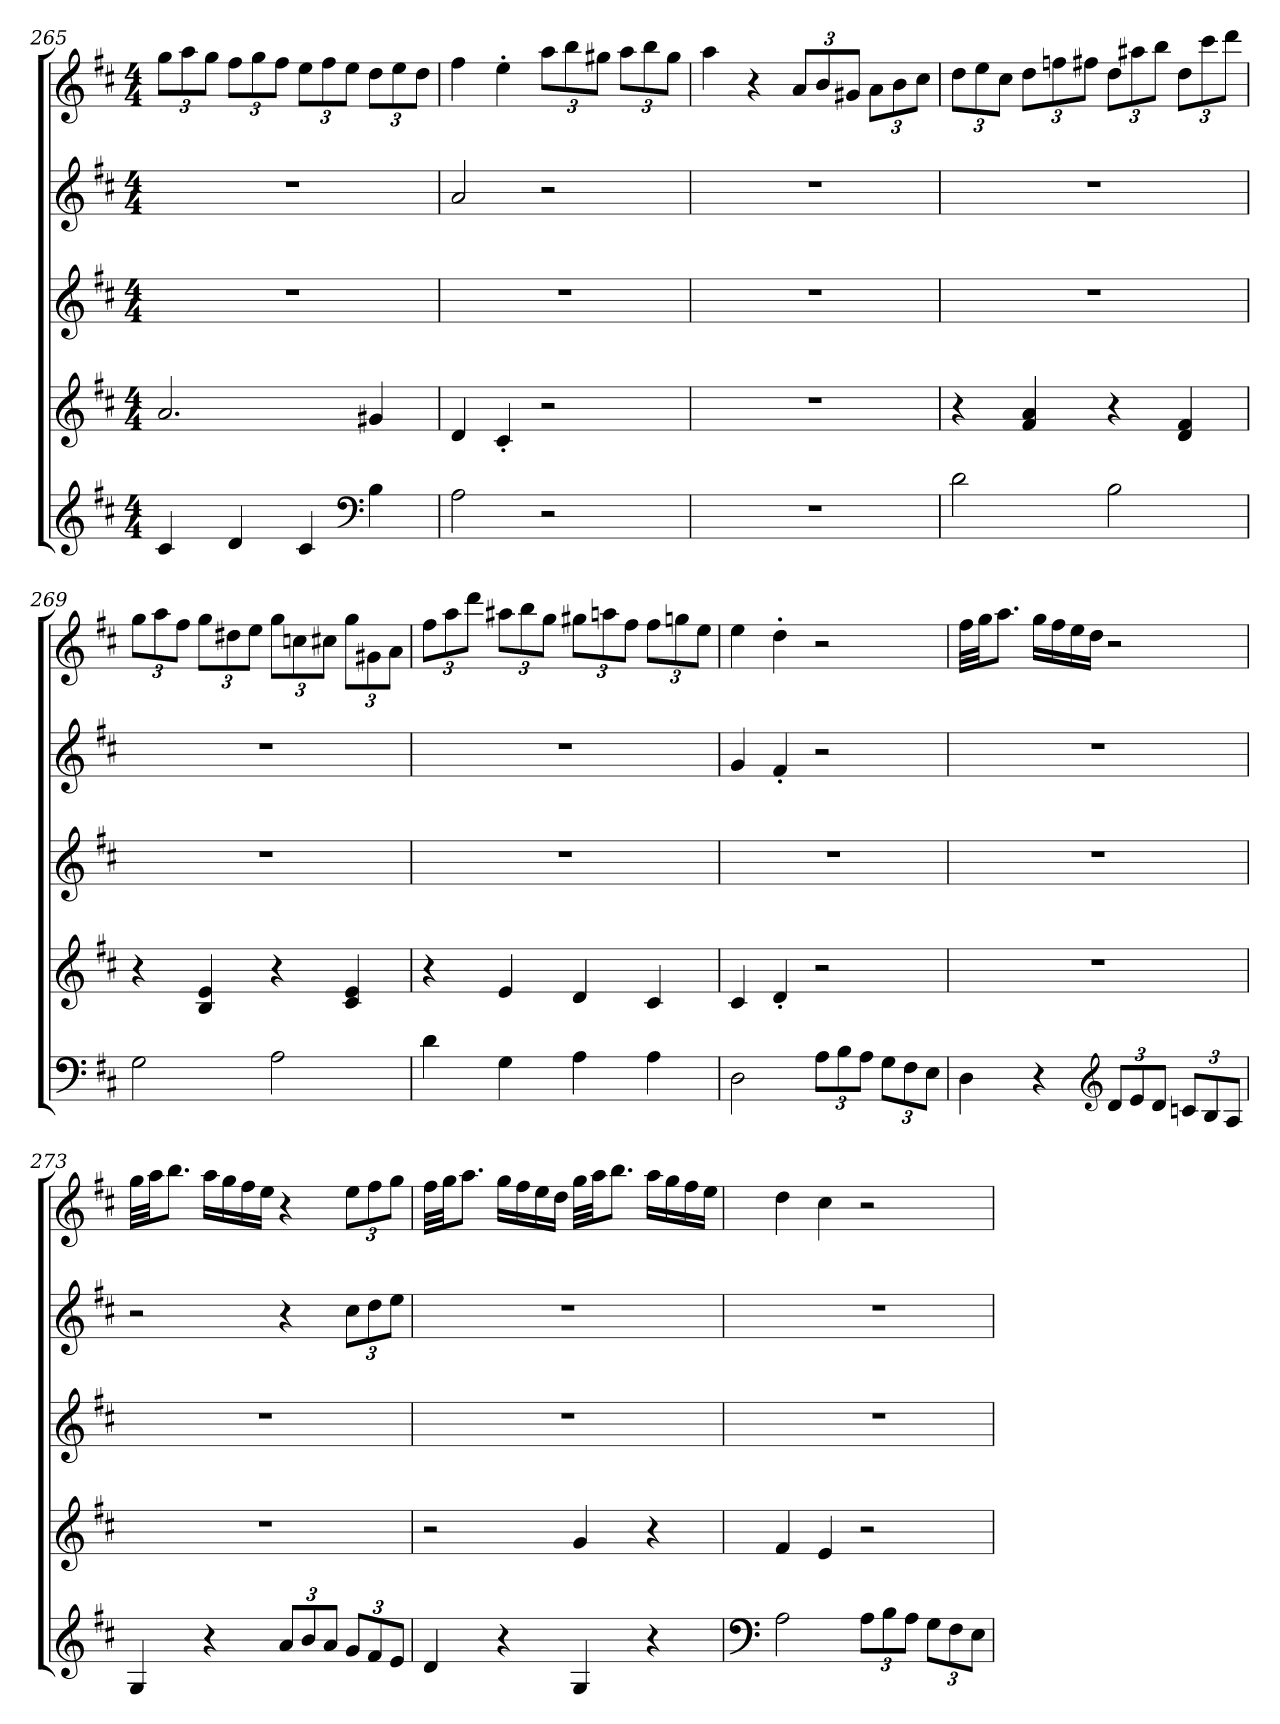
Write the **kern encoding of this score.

**kern	**kern	**kern	**kern	**kern
*part5	*part4	*part3	*part2	*part1
*staff5	*staff4	*staff3	*staff2	*staff1
*clefG2	*clefG2	*clefG2	*clefG2	*clefG2
*k[f#c#]	*k[f#c#]	*k[f#c#]	*k[f#c#]	*k[f#c#]
*M4/4	*M4/4	*M4/4	*M4/4	*M4/4
*MM102	*MM102	*MM102	*MM102	*MM102
*	*	*	*	*Xbrackettup
=265	=265	=265	=265	=265
4c#/	2.a/	1r	1r	12gg\L
.	.	.	.	12aa\
.	.	.	.	12gg\J
4d/	.	.	.	12ff#\L
.	.	.	.	12gg\
.	.	.	.	12ff#\J
4c#/	.	.	.	12ee\L
.	.	.	.	12ff#\
.	.	.	.	12ee\J
*clefF4	*	*	*	*
4B\	4g#X/	.	.	12dd\L
.	.	.	.	12ee\
.	.	.	.	12dd\J
=266	=266	=266	=266	=266
2A\	4d/	1r	2a/	4ff#\
*	*	*	*	*MM94
.	4c#'/	.	.	4ee'\
*	*	*	*	*MM100
2r	2r	.	2r	12aa\L
.	.	.	.	12bb\
.	.	.	.	12gg#X\J
.	.	.	.	12aa\L
.	.	.	.	12bb\
.	.	.	.	12gg#\J
!!LO:PB:g=z
=267	=267	=267	=267	=267
*	*	*	*	*MM94
1r	1r	1r	1r	4aa\
*	*	*	*	*MM92
.	.	.	.	4r
*	*	*	*	*MM102
.	.	.	.	12a/L
.	.	.	.	12b/
.	.	.	.	12g#X/J
.	.	.	.	12a\L
.	.	.	.	12b\
.	.	.	.	12cc#\J
=268	=268	=268	=268	=268
*	*	*	*	*MM102
2d\	4r	1r	1r	12dd\L
.	.	.	.	12ee\
.	.	.	.	12cc#\J
.	4f#/ 4a/	.	.	12dd\L
.	.	.	.	12ffn\
.	.	.	.	12ff#X\J
2B\	4r	.	.	12dd\L
.	.	.	.	12aa#X\
.	.	.	.	12bb\J
.	4d/ 4f#/	.	.	12dd\L
.	.	.	.	12ccc#\
.	.	.	.	12ddd\J
=269	=269	=269	=269	=269
*	*	*	*	*MM102
2G\	4r	1r	1r	12gg\L
.	.	.	.	12aa\
.	.	.	.	12ff#\J
.	4B/ 4e/	.	.	12gg\L
.	.	.	.	12dd#X\
.	.	.	.	12ee\J
2A\	4r	.	.	12gg\L
.	.	.	.	12ccn\
.	.	.	.	12cc#X\J
.	4c#/ 4e/	.	.	12gg\L
.	.	.	.	12g#X\
.	.	.	.	12a\J
!!LO:LB:g=z
=270	=270	=270	=270	=270
*	*	*	*	*MM102
4d\	4r	1r	1r	12ff#\L
.	.	.	.	12aa\
.	.	.	.	12ddd\J
4G\	4e/	.	.	12aa#X\L
.	.	.	.	12bb\
.	.	.	.	12gg\J
4A\	4d/	.	.	12gg#X\L
.	.	.	.	12aan\
.	.	.	.	12ff#\J
4A\	4c#/	.	.	12ff#\L
.	.	.	.	12ggn\
.	.	.	.	12ee\J
=271	=271	=271	=271	=271
*	*	*	*	*MM96
2D\	4c#/	1r	4g/	4ee\
*	*	*	*	*MM56
.	4d'/	.	4f#'/	4dd'\
*Xbrackettup	*	*	*	*
*	*	*	*	*MM107
12A\L	2r	.	2r	2r
12B\	.	.	.	.
12A\J	.	.	.	.
12G\L	.	.	.	.
12F#\	.	.	.	.
12E\J	.	.	.	.
=272	=272	=272	=272	=272
*	*	*	*	*MM107
4D\	1r	1r	1r	32ff#\LLL
.	.	.	.	32gg\JJ
.	.	.	.	8.aa\J
4r	.	.	.	16gg\LL
.	.	.	.	16ff#\
.	.	.	.	16ee\
.	.	.	.	16dd\JJ
*clefG2	*	*	*	*
12d/L	.	.	.	2r
12e/	.	.	.	.
12d/J	.	.	.	.
12cn/L	.	.	.	.
12B/	.	.	.	.
12A/J	.	.	.	.
!!LO:PB:g=z
=273	=273	=273	=273	=273
*	*	*	*	*MM107
4G/	1r	1r	2r	32gg\LLL
.	.	.	.	32aa\JJ
.	.	.	.	8.bb\J
4r	.	.	.	16aa\LL
.	.	.	.	16gg\
.	.	.	.	16ff#\
.	.	.	.	16ee\JJ
12a/L	.	.	4r	4r
12b/	.	.	.	.
12a/J	.	.	.	.
*	*	*	*Xbrackettup	*
12g/L	.	.	12cc#\L	12ee\L
12f#/	.	.	12dd\	12ff#\
12e/J	.	.	12ee\J	12gg\J
=274	=274	=274	=274	=274
*	*	*	*	*MM107
4d/	2r	1r	1r	32ff#\LLL
.	.	.	.	32gg\JJ
.	.	.	.	8.aa\J
4r	.	.	.	16gg\LL
.	.	.	.	16ff#\
.	.	.	.	16ee\
.	.	.	.	16dd\JJ
4G/	4g/	.	.	32gg\LLL
.	.	.	.	32aa\JJ
.	.	.	.	8.bb\J
4r	4r	.	.	16aa\LL
.	.	.	.	16gg\
.	.	.	.	16ff#\
.	.	.	.	16ee\JJ
=275	=275	=275	=275	=275
*clefF4	*	*	*	*
2A\	4f#/	1r	1r	4dd\
*	*	*	*	*MM100
.	4e/	.	.	4cc#\
*	*	*	*	*MM107
12A\L	2r	.	.	2r
12B\	.	.	.	.
12A\J	.	.	.	.
12G\L	.	.	.	.
12F#\	.	.	.	.
12E\J	.	.	.	.
=	=	=	=	=
*-	*-	*-	*-	*-
